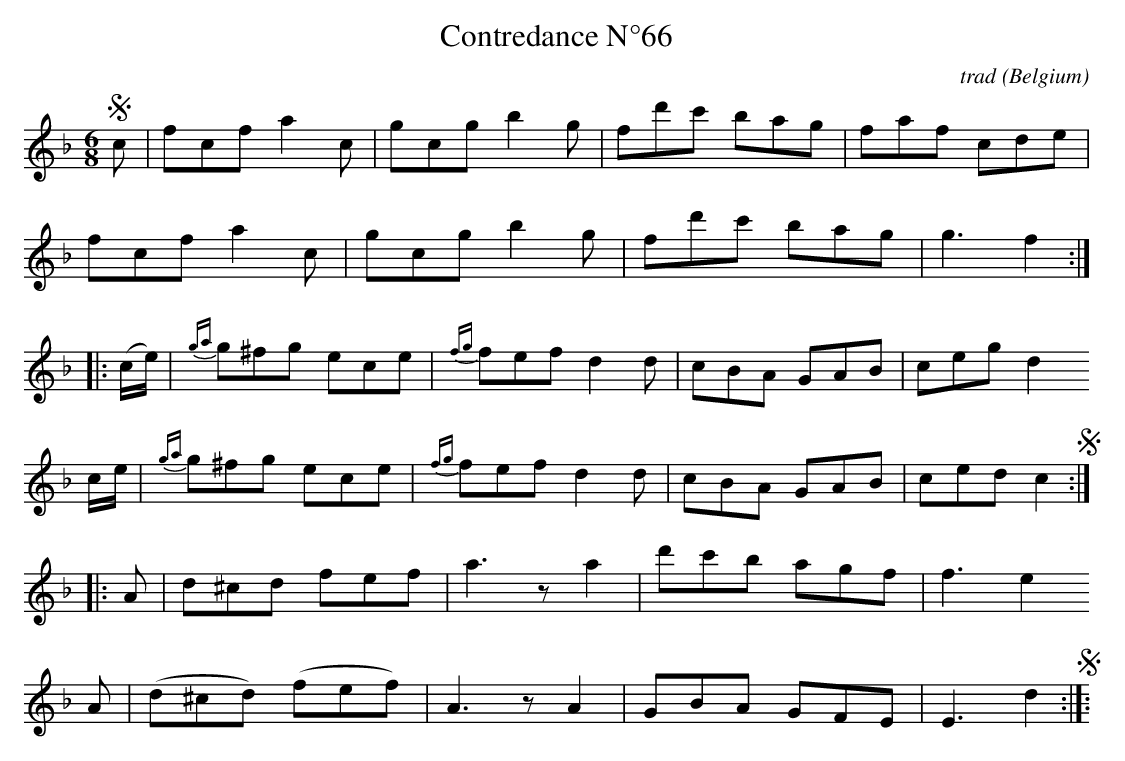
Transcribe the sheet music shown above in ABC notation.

X:1
T:Contredance N°66
C:trad
O:Belgium
M:6/8
L:1/8
K:Fmaj
!segno!
c|fcf a2c|gcg b2g|fd'c' bag|faf cde|
fcf a2c|gcg b2g|fd'c' bag|g3 f2:|
|:(c/2e/2)|{ga}g^fg ece|{fg}fef d2d|cBA GAB|ceg d2
c/2e/2|{ga}g^fg ece|{fg}fef d2d|cBA GAB|ced c2!segno!:|
K:Dmin
|:A|d^cd fef|a3 za2|d'c'b agf|f3 e2
A|(d^cd) (fef)|A3 zA2|GBA GFE|E3 d2!segno!:|]:
